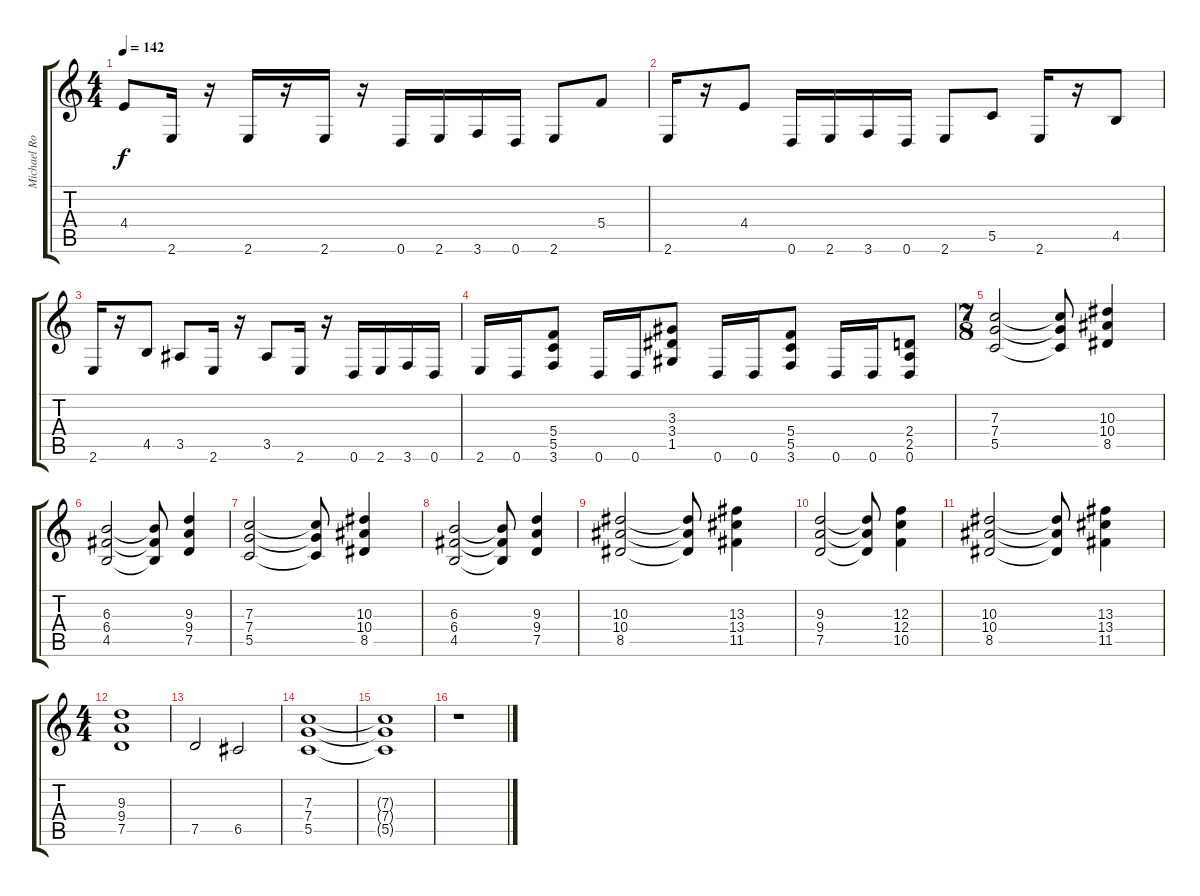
\track ("Michael Romeo Lead" "Michael Ro") {instrument distortionguitar}
\staff {score tabs}
\tuning (D4 A3 F3 C3 G2 D2) {hide}
\ts (4 4)
\tempo 142
\clef g2
\ks c
4.4.8{dy f} 2.6.16 r.16 2.6.16 r.16 2.6.16 r.16 0.6.16 2.6.16 3.6.16 0.6.16 2.6.8 5.4.8 |
2.6.16 r.16 4.4.8 0.6.16 2.6.16 3.6.16 0.6.16 2.6.8 5.5.8 2.6.16 r.16 4.5.8 |
2.6.16 r.16 4.5.8 3.5.8 2.6.16 r.16 3.5.8 2.6.16 r.16 0.6.16 2.6.16 3.6.16 0.6.16 |
2.6.16 0.6.16 (5.4 5.5 3.6).8 0.6.16 0.6.16 (3.3 3.4 1.5).8 0.6.16 0.6.16 (5.4 5.5 3.6).8 0.6.16 0.6.16 (2.4 2.5 0.6).8 |
\ts (7 8)
(7.3 7.4 5.5).2 (7.3{t} 7.4{t} 5.5{t}).8 (10.3 10.4 8.5).4 |
(6.3 6.4 4.5).2 (6.3{t} 6.4{t} 4.5{t}).8 (9.3 9.4 7.5).4 |
(7.3 7.4 5.5).2 (7.3{t} 7.4{t} 5.5{t}).8 (10.3 10.4 8.5).4 |
(6.3 6.4 4.5).2 (6.3{t} 6.4{t} 4.5{t}).8 (9.3 9.4 7.5).4 |
(10.3 10.4 8.5).2 (10.3{t} 10.4{t} 8.5{t}).8 (13.3 13.4 11.5).4 |
(9.3 9.4 7.5).2 (9.3{t} 9.4{t} 7.5{t}).8 (12.3 12.4 10.5).4 |
(10.3 10.4 8.5).2 (10.3{t} 10.4{t} 8.5{t}).8 (13.3 13.4 11.5).4 |
\ts (4 4)
(9.3 9.4 7.5).1 |
7.5.2 6.5.2 |
(7.3 7.4 5.5).1 |
(7.3{t} 7.4{t} 5.5{t}).1 |
r.1
